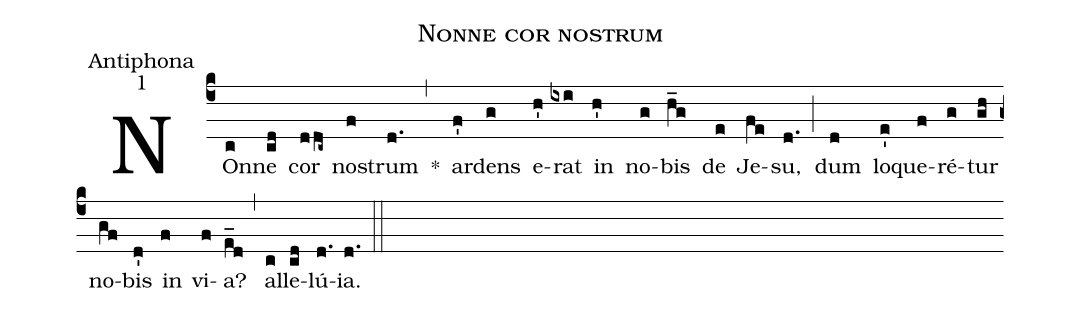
name:Nonne cor nostrum;
office-part:Antiphona;
mode:1;
%%
(c4) NOn(c)ne(cd) cor(ddc~) no(f)strum(d.) *(,) ar(f')dens(g) e(h')rat(ixi) in(h') no(g)bis(h_g) de(e) Je(fe)su,(d.) (;) dum(d) lo(e')que(f)ré(g)tur(gh) no(gf)bis(d') in(f) vi(f)a?(e_d) (,) al(c)le(cd)lú(d.)ia.(d.) (::)
